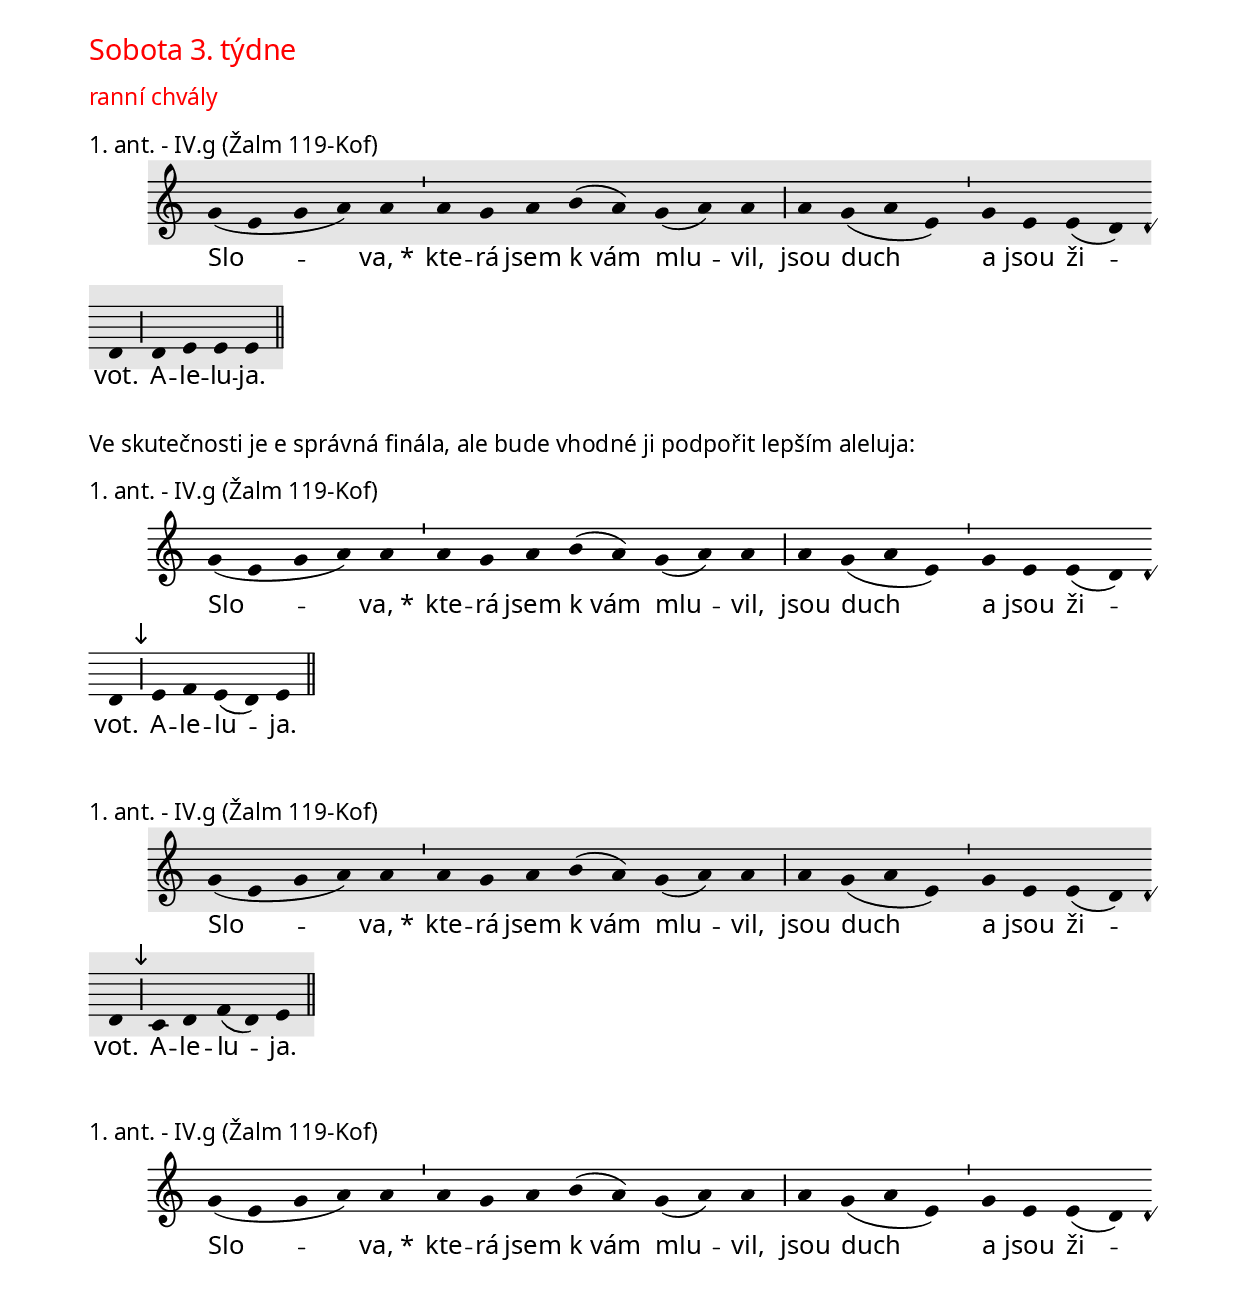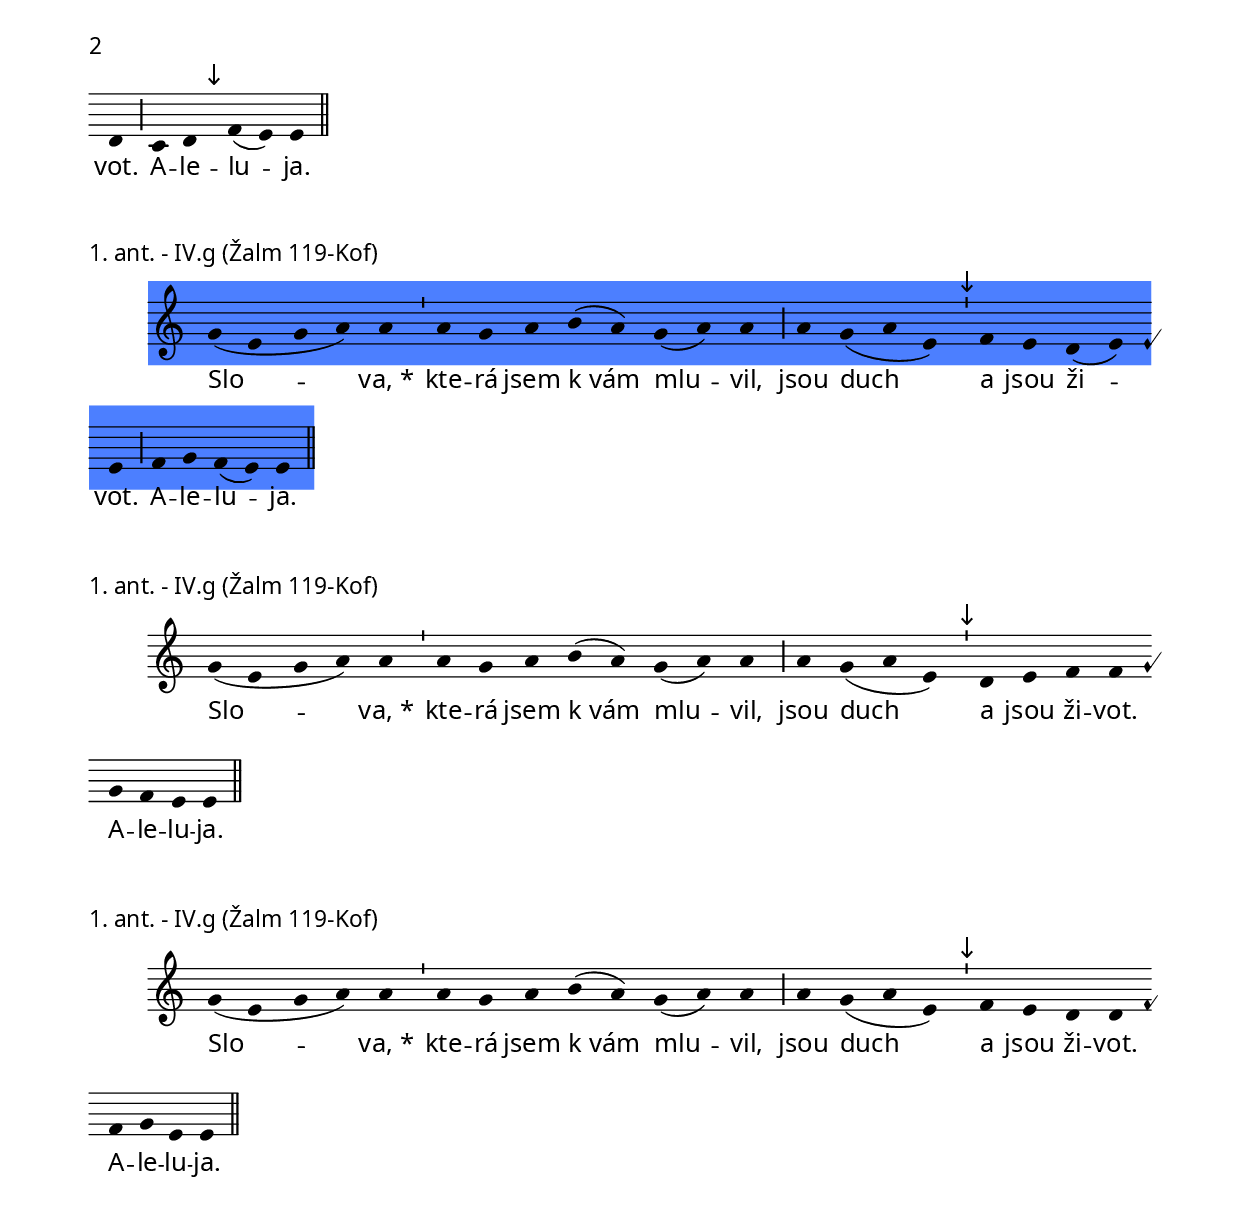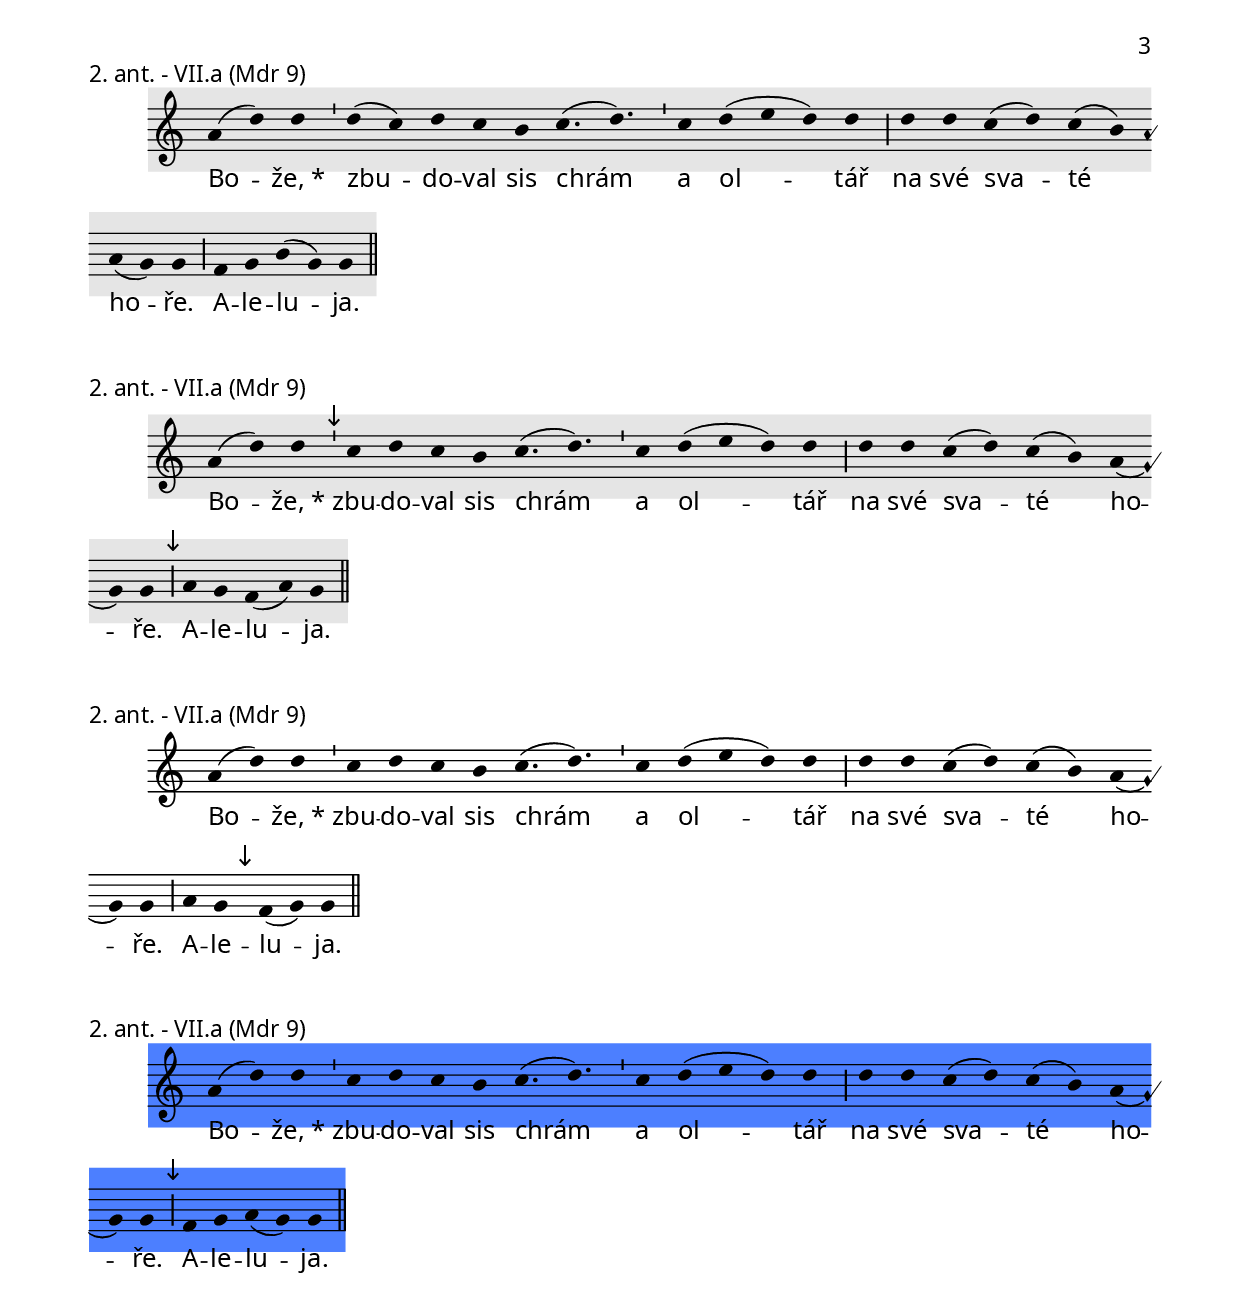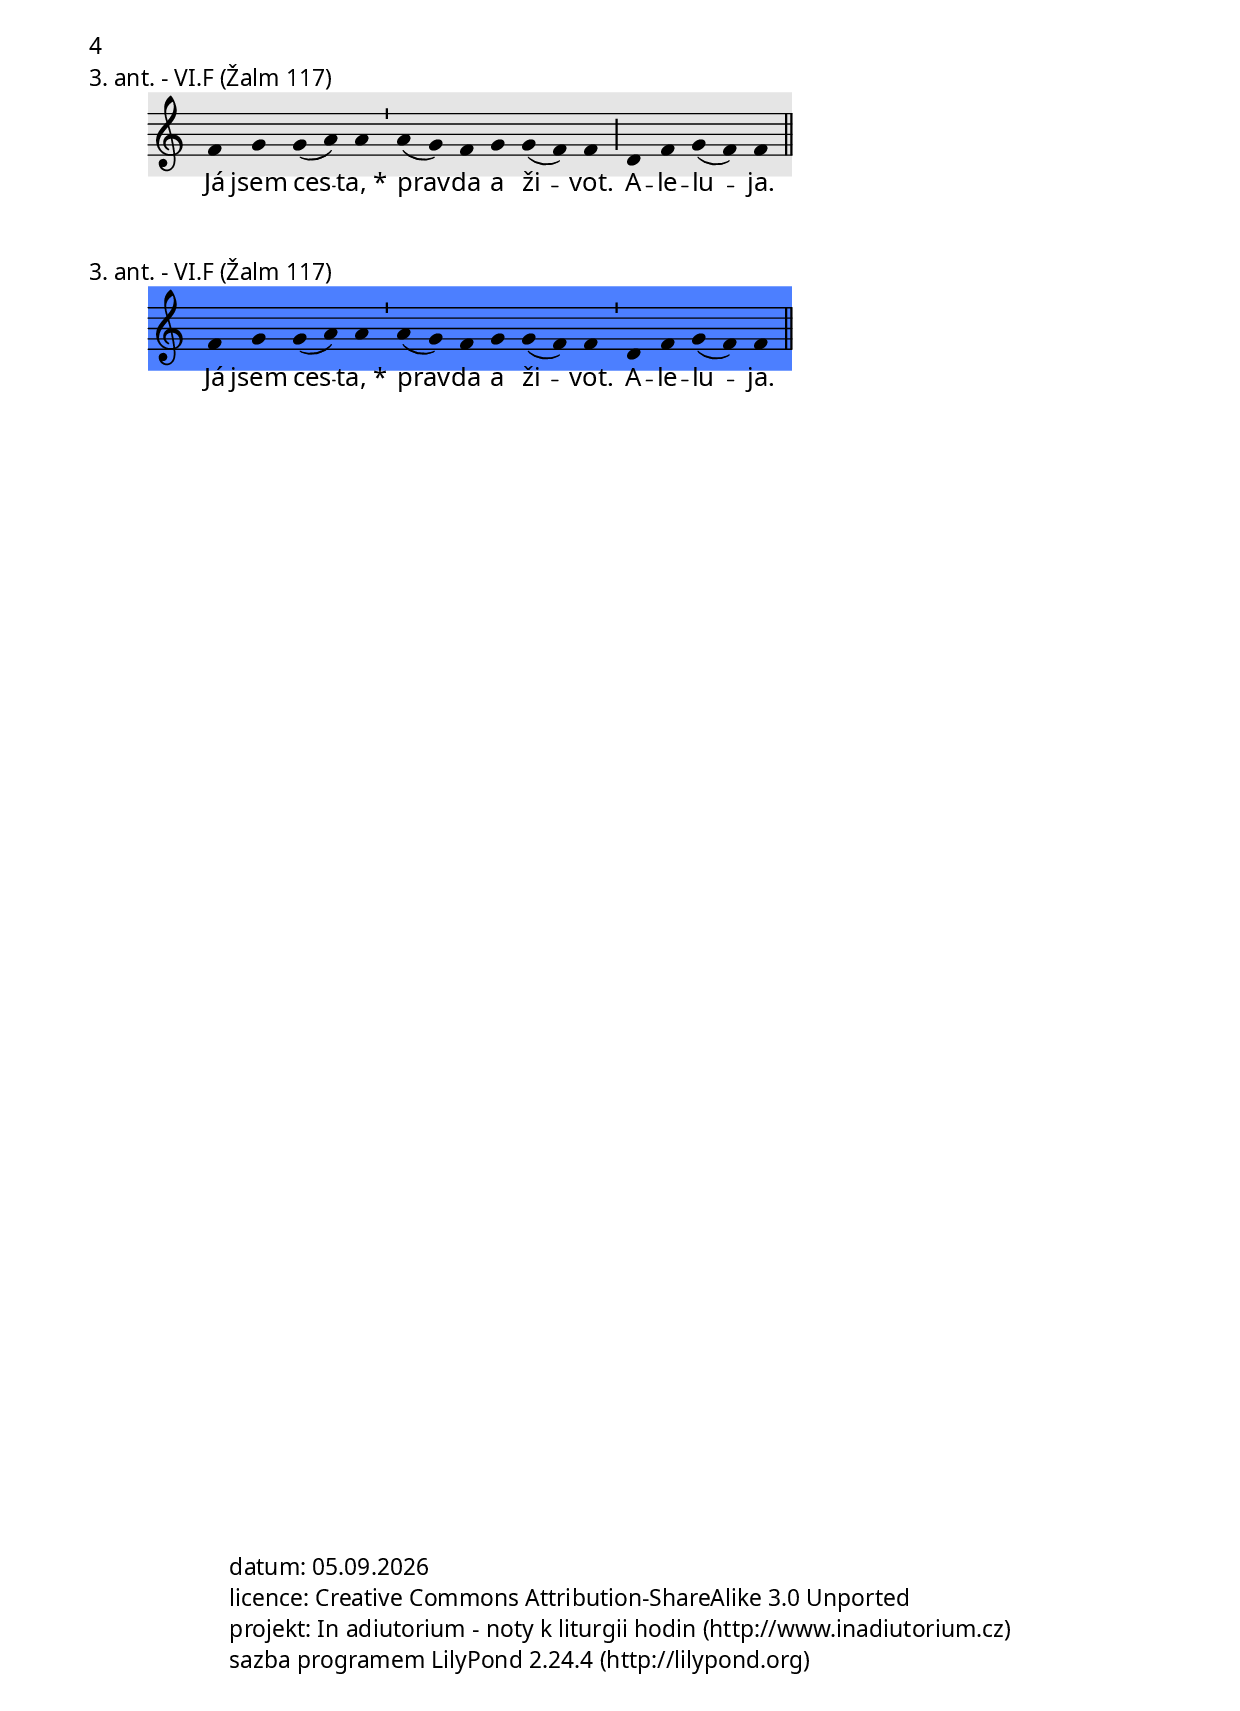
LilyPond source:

\include "../spolecne.ly"

\markup {\nadpisDen {Sobota 3. týdne}}

\markup {\nadpisHodinka {"ranní chvály"}}

\score {
  \relative c'' {
    \zvyraznovacSedy
    \choralniRezim
    g4( e g a) a \barMin a g a b( a) g( a) a \barMaior
    a g( a e) \barMin g e e( d) d \barMaior
    d e e e \barFinalis
  }
  \addlyrics {
    Slo -- va,_* kte -- rá jsem k_vám mlu -- vil,
    jsou duch a jsou ži -- vot.
    A -- le -- lu -- ja.
  }
  \header {
    quid = "1. ant."
    modus = "IV"
    differentia = "g"
    psalmus = "Žalm 119-Kof"
    id = "rch-a1"
    placet = "? tady si nejsem jist pravou finálou"
    piece = \markup {\sestavTitulek}
  }
}

\markup\justify{
  Ve skutečnosti je e správná finála, ale bude vhodné ji podpořit
  lepším aleluja:
}

\score {
  \relative c'' {
    \choralniRezim
    g4( e g a) a \barMin
    a g a b( a) g( a) a \barMaior
    a g( a e) \barMin
    g e e( d) d \barMaior
    \mark\sipka e f e( d) e \barFinalis
  }
  \addlyrics {
    Slo -- va,_*
    kte -- rá jsem k_vám mlu -- vil,
    jsou duch
    a jsou ži -- vot.
    A -- le -- lu -- ja.
  }
  \header {
    quid = "1. ant."
    modus = "IV"
    differentia = "g"
    psalmus = "Žalm 119-Kof"
    id = "rch-a1"
    piece = \markup {\sestavTitulek}
  }
}

\score {
  \relative c'' {
    \zvyraznovacSedy
    \choralniRezim
    g4( e g a) a \barMin
    a g a b( a) g( a) a \barMaior
    a g( a e) \barMin
    g e e( d) d \barMaior
    \mark\sipka c d f( d) e \barFinalis
  }
  \addlyrics {
    Slo -- va,_*
    kte -- rá jsem k_vám mlu -- vil,
    jsou duch
    a jsou ži -- vot.
    A -- le -- lu -- ja.
  }
  \header {
    quid = "1. ant."
    modus = "IV"
    differentia = "g"
    psalmus = "Žalm 119-Kof"
    id = "rch-a1"
    piece = \markup {\sestavTitulek}
  }
}

\score {
  \relative c'' {
    \choralniRezim
    g4( e g a) a \barMin
    a g a b( a) g( a) a \barMaior
    a g( a e) \barMin
    g e e( d) d \barMaior
    c d \mark\sipka f( e) e \barFinalis
  }
  \addlyrics {
    Slo -- va,_*
    kte -- rá jsem k_vám mlu -- vil,
    jsou duch
    a jsou ži -- vot.
    A -- le -- lu -- ja.
  }
  \header {
    quid = "1. ant."
    modus = "IV"
    differentia = "g"
    psalmus = "Žalm 119-Kof"
    id = "rch-a1"
    piece = \markup {\sestavTitulek}
  }
}

\score {
  \relative c'' {
    \zvyraznovacModry
    \choralniRezim
    g4( e g a) a \barMin
    a g a b( a) g( a) a \barMaior
    a g( a e) \barMin
    \mark\sipka f e d( e) e \barMaior
    f g f( e) e \barFinalis
  }
  \addlyrics {
    Slo -- va,_*
    kte -- rá jsem k_vám mlu -- vil,
    jsou duch
    a jsou ži -- vot.
    A -- le -- lu -- ja.
  }
  \header {
    quid = "1. ant."
    modus = "IV"
    differentia = "g"
    psalmus = "Žalm 119-Kof"
    id = "rch-a1"
    piece = \markup {\sestavTitulek}
  }
}

\score {
  \relative c'' {
    \choralniRezim
    g4( e g a) a \barMin
    a g a b( a) g( a) a \barMaior
    a g( a e) \barMin
    \mark\sipka d e f f
    g f e e \barFinalis
  }
  \addlyrics {
    Slo -- va,_*
    kte -- rá jsem k_vám mlu -- vil,
    jsou duch
    a jsou ži -- vot.
    A -- le -- lu -- ja.
  }
  \header {
    quid = "1. ant."
    modus = "IV"
    differentia = "g"
    psalmus = "Žalm 119-Kof"
    id = "rch-a1"
    piece = \markup {\sestavTitulek}
  }
}

\score {
  \relative c'' {
    \choralniRezim
    g4( e g a) a \barMin
    a g a b( a) g( a) a \barMaior
    a g( a e) \barMin
    \mark\sipka f e d d
    f g e e \barFinalis
  }
  \addlyrics {
    Slo -- va,_*
    kte -- rá jsem k_vám mlu -- vil,
    jsou duch
    a jsou ži -- vot.
    A -- le -- lu -- ja.
  }
  \header {
    quid = "1. ant."
    modus = "IV"
    differentia = "g"
    psalmus = "Žalm 119-Kof"
    id = "rch-a1"
    piece = \markup {\sestavTitulek}
  }
}

\pageBreak

\score {
  \relative c'' {
    \zvyraznovacSedy
    \choralniRezim
    a4( d) d \barMin
    d( c) d c b c4.( d) \barMin c4 d( e d) d \barMaior
    d d c( d) c( b) a( g) g \barMaior
    f g b( g) g \barFinalis
  }
  \addlyrics {
    Bo -- že,_*
    zbu -- do -- val sis chrám a ol -- tář
    na své sva -- té ho -- ře.
    A -- le -- lu -- ja.
  }
  \header {
    quid = "2. ant."
    modus = "VII"
    differentia = "a"
    psalmus = "Mdr 9"
    id = "rch-a2"
    piece = \markup {\sestavTitulek}
  }
}

\score {
  \relative c'' {
    \zvyraznovacSedy
    \choralniRezim
    a4( d) d \barMin
    \mark\sipka c d c b c4.( d) \barMin c4 d( e d) d \barMaior
    d d c( d) c( b) a( g) g \barMaior
    \mark\sipka a g f( a) g \barFinalis
  }
  \addlyrics {
    Bo -- že,_*
    zbu -- do -- val sis chrám a ol -- tář
    na své sva -- té ho -- ře.
    A -- le -- lu -- ja.
  }
  \header {
    quid = "2. ant."
    modus = "VII"
    differentia = "a"
    psalmus = "Mdr 9"
    id = "rch-a2"
    piece = \markup {\sestavTitulek}
  }
}

\score {
  \relative c'' {
    \choralniRezim
    a4( d) d \barMin
    c d c b c4.( d) \barMin c4 d( e d) d \barMaior
    d d c( d) c( b) a( g) g \barMaior
    a g \mark\sipka f( g) g \barFinalis
  }
  \addlyrics {
    Bo -- že,_*
    zbu -- do -- val sis chrám a ol -- tář
    na své sva -- té ho -- ře.
    A -- le -- lu -- ja.
  }
  \header {
    quid = "2. ant."
    modus = "VII"
    differentia = "a"
    psalmus = "Mdr 9"
    id = "rch-a2"
    piece = \markup {\sestavTitulek}
  }
}

\score {
  \relative c'' {
    \zvyraznovacModry
    \choralniRezim
    a4( d) d \barMin
    c d c b c4.( d) \barMin c4 d( e d) d \barMaior
    d d c( d) c( b) a( g) g \barMaior
    \mark\sipka f g a( g) g \barFinalis
  }
  \addlyrics {
    Bo -- že,_*
    zbu -- do -- val sis chrám a ol -- tář
    na své sva -- té ho -- ře.
    A -- le -- lu -- ja.
  }
  \header {
    quid = "2. ant."
    modus = "VII"
    differentia = "a"
    psalmus = "Mdr 9"
    id = "rch-a2"
    piece = \markup {\sestavTitulek}
  }
}

\pageBreak

\score {
  \relative c' {
    \zvyraznovacSedy
    \choralniRezim
    f4 g g( a) a \barMin a( g) f g g( f) f \barMaior
    d f g( f) f \barFinalis
  }
  \addlyrics {
    Já jsem ces -- ta,_* prav -- da a ži -- vot.
    A -- le -- lu -- ja.
  }
  \header {
    quid = "3. ant."
    modus = "VI"
    differentia = "F"
    psalmus = "Žalm 117"
    id = "rch-a3"
    placet = "~"
    piece = \markup {\sestavTitulek}
  }
}

\score {
  \relative c' {
    \zvyraznovacModry
    \choralniRezim
    f4 g g( a) a \barMin a( g) f g g( f) f \barMin
    d f g( f) f \barFinalis
  }
  \addlyrics {
    Já jsem ces -- ta,_* prav -- da a ži -- vot.
    A -- le -- lu -- ja.
  }
  \header {
    quid = "3. ant."
    modus = "VI"
    differentia = "F"
    psalmus = "Žalm 117"
    id = "rch-a3"
    placet = "~"
    piece = \markup {\sestavTitulek}
  }
}